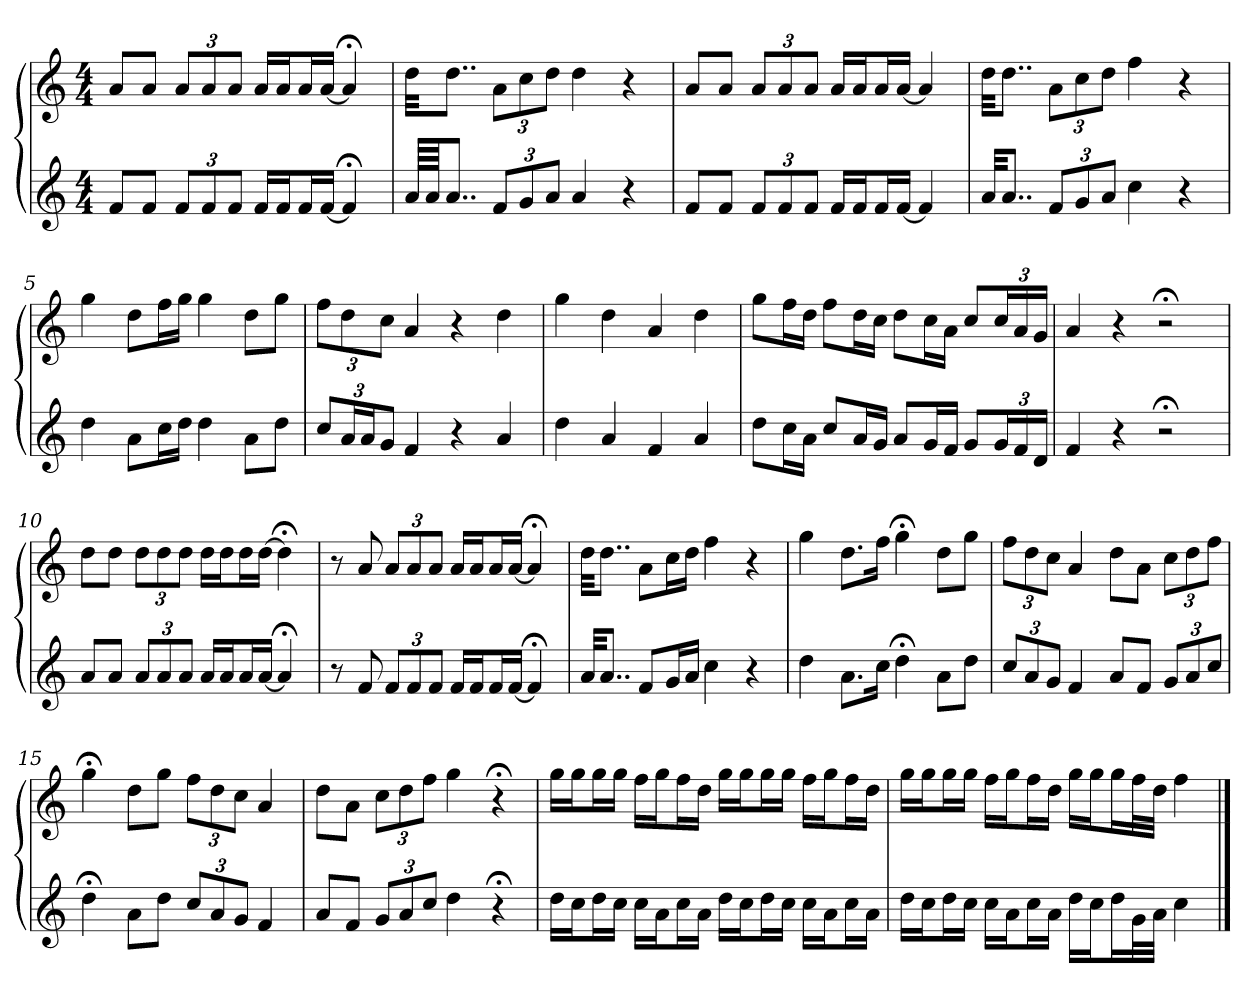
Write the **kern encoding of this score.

**kern	**kern
*part1	*part1
*staff2	*staff1
*M4/4	*M4/4
=1	=1
8fL	8aL
8fJ	8aJ
12fL	12aL
12f	12a
12fJ	12aJ
16fLL	16aLL
16fJ	16aJ
16fL	16aL
[16fJJ	[16aJJ
4f;<]	4a;<]
=2	=2
64aLLLL	32ddKKL
64aJJJ	.
8..aJ	8..ddJ
12fL	12aL
12g	12cc
12aJ	12ddJ
4a	4dd
4r	4r
=3	=3
8fL	8aL
8fJ	8aJ
12fL	12aL
12f	12a
12fJ	12aJ
16fLL	16aLL
16fJ	16aJ
16fL	16aL
[16fJJ	[16aJJ
4f]	4a]
=4	=4
32aKKL	32ddKKL
8..aJ	8..ddJ
12fL	12aL
12g	12cc
12aJ	12ddJ
4cc	4ff
4r	4r
=5	=5
4dd	4gg
8aL	8ddL
16ccL	16ffL
16ddJJ	16ggJJ
4dd	4gg
8aL	8ddL
8ddJ	8ggJ
=6	=6
12ccL	12ffL
24ak	12dd
24aK	.
12gJ	12ccJ
4f	4a
4r	4r
4a	4dd
=7	=7
4dd	4gg
4a	4dd
4f	4a
4a	4dd
=8	=8
8ddL	8ggL
16ccL	16ffL
16aJJ	16ddJJ
8ccL	8ffL
16aL	16ddL
16gJJ	16ccJJ
8aL	8ddL
16gL	16ccL
16fJJ	16aJJ
8gL	8ccL
24gL	24ccL
24f	24a
24dJJ	24gJJ
=9	=9
4f	4a
4r	4r
2r;<	2r;<
=10	=10
8aL	8ddL
8aJ	8ddJ
12aL	12ddL
12a	12dd
12aJ	12ddJ
16aLL	16ddLL
16aJ	16ddJ
16aL	16ddL
[16aJJ	[16ddJJ
4a;<]	4dd;<]
=11	=11
8r	8r
8f	8a
12fL	12aL
12f	12a
12fJ	12aJ
16fLL	16aLL
16fJ	16aJ
16fL	16aL
[16fJJ	[16aJJ
4f;<]	4a;<]
=12	=12
32aKKL	32ddKKL
8..aJ	8..ddJ
8fL	8aL
16gL	16ccL
16aJJ	16ddJJ
4cc	4ff
4r	4r
=13	=13
4dd	4gg
8.aL	8.ddL
16ccJk	16ffJk
4dd;<	4gg;<
8aL	8ddL
8ddJ	8ggJ
=14	=14
12ccL	12ffL
12a	12dd
12gJ	12ccJ
4f	4a
8aL	8ddL
8fJ	8aJ
12gL	12ccL
12a	12dd
12ccJ	12ffJ
=15	=15
4dd;<	4gg;<
8aL	8ddL
8ddJ	8ggJ
12ccL	12ffL
12a	12dd
12gJ	12ccJ
4f	4a
=16	=16
8aL	8ddL
8fJ	8aJ
12gL	12ccL
12a	12dd
12ccJ	12ffJ
4dd	4gg
4r;<	4r;<
=17	=17
16ddLL	16ggLL
16ccJ	16ggJ
16ddL	16ggL
16ccJJ	16ggJJ
16ccLL	16ffLL
16aJ	16ggJ
16ccL	16ffL
16aJJ	16ddJJ
16ddLL	16ggLL
16ccJ	16ggJ
16ddL	16ggL
16ccJJ	16ggJJ
16ccLL	16ffLL
16aJ	16ggJ
16ccL	16ffL
16aJJ	16ddJJ
=18	=18
16ddLL	16ggLL
16ccJ	16ggJ
16ddL	16ggL
16ccJJ	16ggJJ
16ccLL	16ffLL
16aJ	16ggJ
16ccL	16ffL
16aJJ	16ddJJ
16ddLL	16ggLL
16ccJ	16ggJ
16ddL	16ggL
32gL	32ffL
32aJJJ	32ddJJJ
4cc	4ff
==	==
*-	*-
